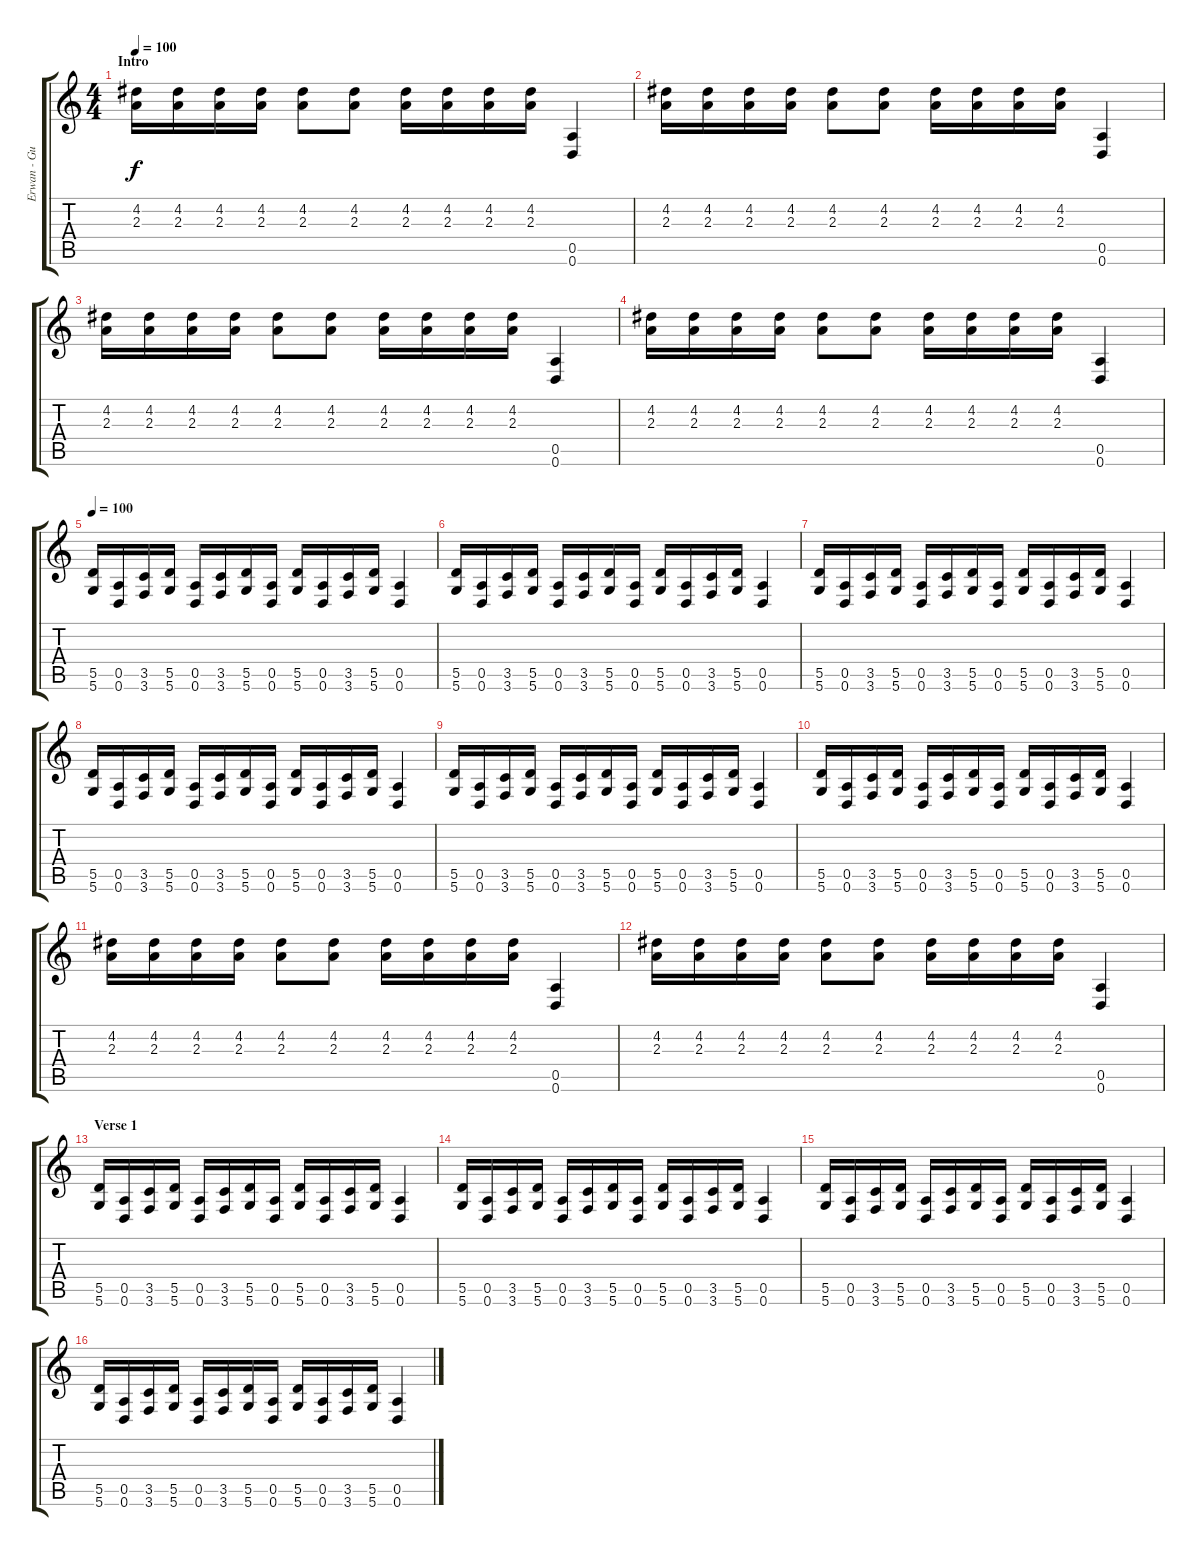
\track ("Erwan - Guitare" "Erwan - Gu") {instrument distortionguitar}
\staff {score tabs}
\tuning (E4 B3 G3 D3 A2 D2) {hide}
\ts (4 4)
\section ("" "Intro")
\tempo 100
\clef g2
\ks c
(4.2 2.3).16{dy f volume 13 instrument distortionguitar} (4.2 2.3).16 (4.2 2.3).16 (4.2 2.3).16 (4.2 2.3).8 (4.2 2.3).8 (4.2 2.3).16 (4.2 2.3).16 (4.2 2.3).16 (4.2 2.3).16 (0.5 0.6).4 |
(4.2 2.3).16 (4.2 2.3).16 (4.2 2.3).16 (4.2 2.3).16 (4.2 2.3).8 (4.2 2.3).8 (4.2 2.3).16 (4.2 2.3).16 (4.2 2.3).16 (4.2 2.3).16 (0.5 0.6).4 |
(4.2 2.3).16 (4.2 2.3).16 (4.2 2.3).16 (4.2 2.3).16 (4.2 2.3).8 (4.2 2.3).8 (4.2 2.3).16 (4.2 2.3).16 (4.2 2.3).16 (4.2 2.3).16 (0.5 0.6).4 |
(4.2 2.3).16 (4.2 2.3).16 (4.2 2.3).16 (4.2 2.3).16 (4.2 2.3).8 (4.2 2.3).8 (4.2 2.3).16 (4.2 2.3).16 (4.2 2.3).16 (4.2 2.3).16 (0.5 0.6).4 |
\tempo 100
(5.5 5.6).16 (0.5 0.6).16 (3.5 3.6).16 (5.5 5.6).16 (0.5 0.6).16 (3.5 3.6).16 (5.5 5.6).16 (0.5 0.6).16 (5.5 5.6).16 (0.5 0.6).16 (3.5 3.6).16 (5.5 5.6).16 (0.5 0.6).4 |
(5.5 5.6).16 (0.5 0.6).16 (3.5 3.6).16 (5.5 5.6).16 (0.5 0.6).16 (3.5 3.6).16 (5.5 5.6).16 (0.5 0.6).16 (5.5 5.6).16 (0.5 0.6).16 (3.5 3.6).16 (5.5 5.6).16 (0.5 0.6).4 |
(5.5 5.6).16 (0.5 0.6).16 (3.5 3.6).16 (5.5 5.6).16 (0.5 0.6).16 (3.5 3.6).16 (5.5 5.6).16 (0.5 0.6).16 (5.5 5.6).16 (0.5 0.6).16 (3.5 3.6).16 (5.5 5.6).16 (0.5 0.6).4 |
(5.5 5.6).16 (0.5 0.6).16 (3.5 3.6).16 (5.5 5.6).16 (0.5 0.6).16 (3.5 3.6).16 (5.5 5.6).16 (0.5 0.6).16 (5.5 5.6).16 (0.5 0.6).16 (3.5 3.6).16 (5.5 5.6).16 (0.5 0.6).4 |
(5.5 5.6).16 (0.5 0.6).16 (3.5 3.6).16 (5.5 5.6).16 (0.5 0.6).16 (3.5 3.6).16 (5.5 5.6).16 (0.5 0.6).16 (5.5 5.6).16 (0.5 0.6).16 (3.5 3.6).16 (5.5 5.6).16 (0.5 0.6).4 |
(5.5 5.6).16 (0.5 0.6).16 (3.5 3.6).16 (5.5 5.6).16 (0.5 0.6).16 (3.5 3.6).16 (5.5 5.6).16 (0.5 0.6).16 (5.5 5.6).16 (0.5 0.6).16 (3.5 3.6).16 (5.5 5.6).16 (0.5 0.6).4 |
(4.2 2.3).16 (4.2 2.3).16 (4.2 2.3).16 (4.2 2.3).16 (4.2 2.3).8 (4.2 2.3).8 (4.2 2.3).16 (4.2 2.3).16 (4.2 2.3).16 (4.2 2.3).16 (0.5 0.6).4 |
(4.2 2.3).16 (4.2 2.3).16 (4.2 2.3).16 (4.2 2.3).16 (4.2 2.3).8 (4.2 2.3).8 (4.2 2.3).16 (4.2 2.3).16 (4.2 2.3).16 (4.2 2.3).16 (0.5 0.6).4 |
\section ("" "Verse 1")
(5.5 5.6).16{volume 13} (0.5 0.6).16 (3.5 3.6).16 (5.5 5.6).16 (0.5 0.6).16 (3.5 3.6).16 (5.5 5.6).16 (0.5 0.6).16 (5.5 5.6).16 (0.5 0.6).16 (3.5 3.6).16 (5.5 5.6).16 (0.5 0.6).4 |
(5.5 5.6).16 (0.5 0.6).16 (3.5 3.6).16 (5.5 5.6).16 (0.5 0.6).16 (3.5 3.6).16 (5.5 5.6).16 (0.5 0.6).16 (5.5 5.6).16 (0.5 0.6).16 (3.5 3.6).16 (5.5 5.6).16 (0.5 0.6).4 |
(5.5 5.6).16 (0.5 0.6).16 (3.5 3.6).16 (5.5 5.6).16 (0.5 0.6).16 (3.5 3.6).16 (5.5 5.6).16 (0.5 0.6).16 (5.5 5.6).16 (0.5 0.6).16 (3.5 3.6).16 (5.5 5.6).16 (0.5 0.6).4 |
(5.5 5.6).16 (0.5 0.6).16 (3.5 3.6).16 (5.5 5.6).16 (0.5 0.6).16 (3.5 3.6).16 (5.5 5.6).16 (0.5 0.6).16 (5.5 5.6).16 (0.5 0.6).16 (3.5 3.6).16 (5.5 5.6).16 (0.5 0.6).4
